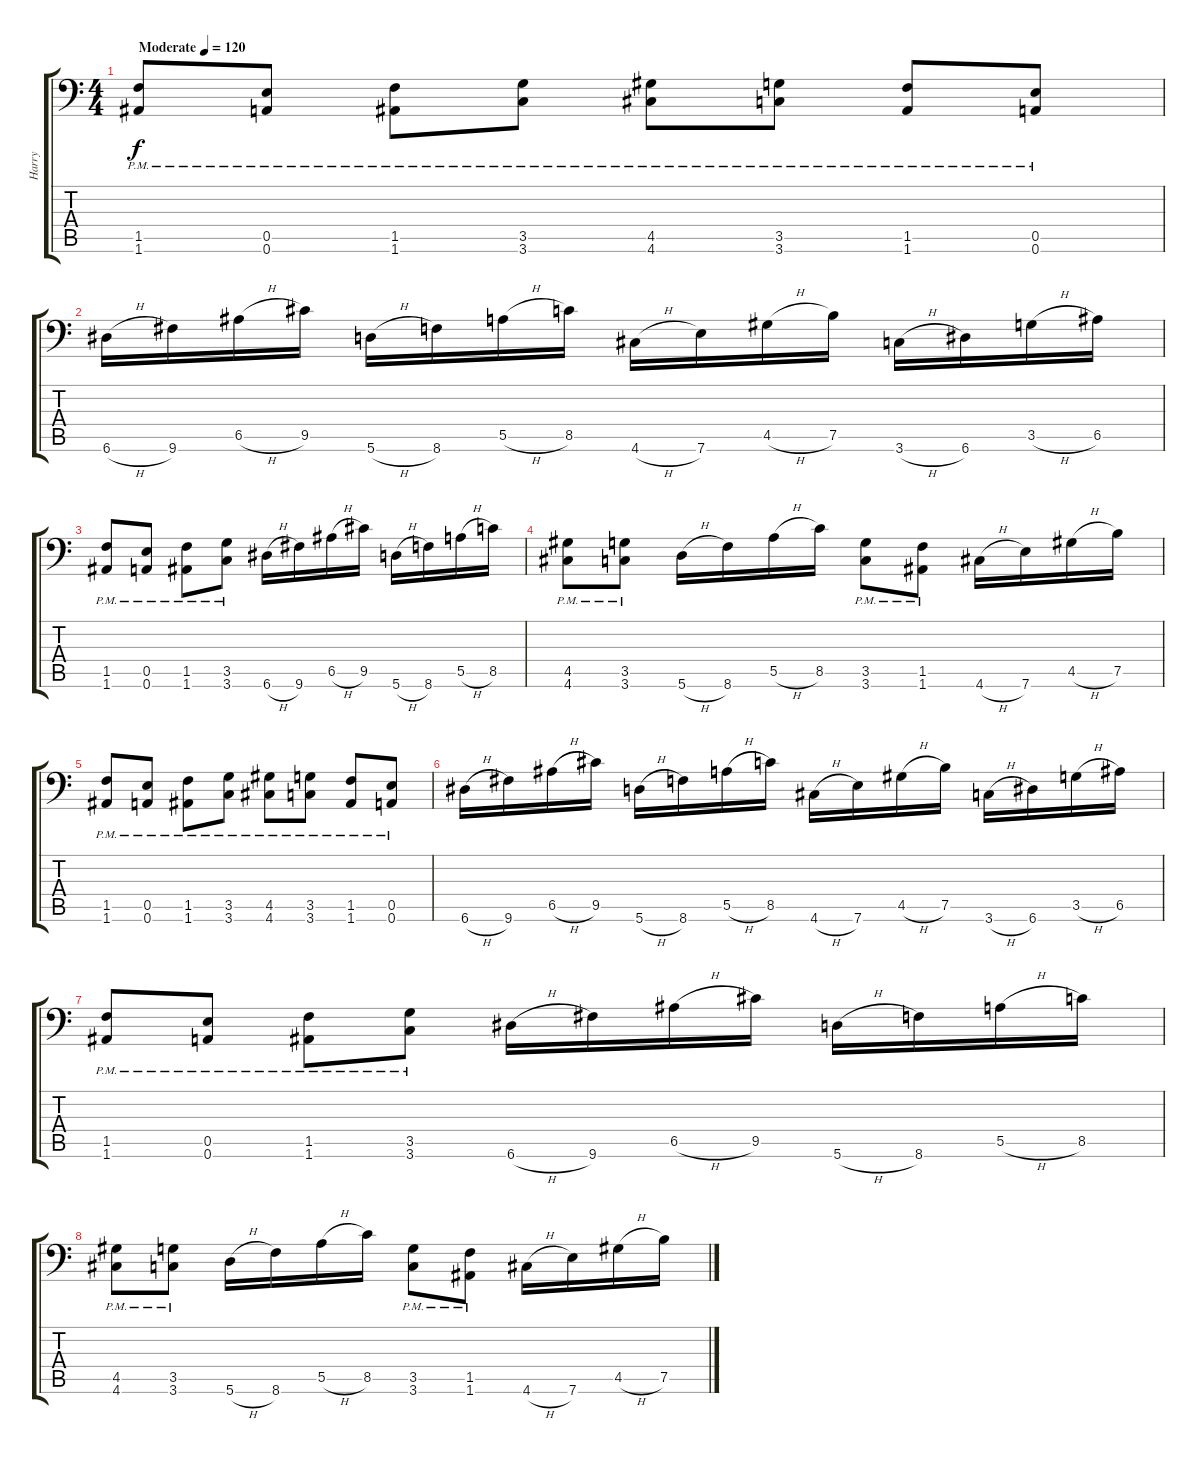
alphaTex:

\track ("Harry" "Harry") {instrument distortionguitar}
\staff {score tabs}
\tuning (B3 Gb3 D3 A2 E2 A1) {hide}
\ts (4 4)
\section ("" "")
\tempo (120 "Moderate")
\clef f4
\ks c
(1.5{pm} 1.6{pm}).8{dy f instrument distortionguitar} (0.5{pm} 0.6{pm}).8 (1.5{pm} 1.6{pm}).8 (3.5{pm} 3.6{pm}).8 (4.5{pm} 4.6{pm}).8 (3.5{pm} 3.6{pm}).8 (1.5{pm} 1.6{pm}).8 (0.5{pm} 0.6{pm}).8 |
6.6{h}.16 9.6.16 6.5{h}.16 9.5.16 5.6{h}.16 8.6.16 5.5{h}.16 8.5.16 4.6{h}.16 7.6.16 4.5{h}.16 7.5.16 3.6{h}.16 6.6.16 3.5{h}.16 6.5.16 |
(1.5{pm} 1.6{pm}).8 (0.5{pm} 0.6{pm}).8 (1.5{pm} 1.6{pm}).8 (3.5{pm} 3.6{pm}).8 6.6{h}.16 9.6.16 6.5{h}.16 9.5.16 5.6{h}.16 8.6.16 5.5{h}.16 8.5.16 |
(4.5{pm} 4.6{pm}).8 (3.5{pm} 3.6{pm}).8 5.6{h}.16 8.6.16 5.5{h}.16 8.5.16 (3.5{pm} 3.6{pm}).8 (1.5{pm} 1.6{pm}).8 4.6{h}.16 7.6.16 4.5{h}.16 7.5.16 |
(1.5{pm} 1.6{pm}).8 (0.5{pm} 0.6{pm}).8 (1.5{pm} 1.6{pm}).8 (3.5{pm} 3.6{pm}).8 (4.5{pm} 4.6{pm}).8 (3.5{pm} 3.6{pm}).8 (1.5{pm} 1.6{pm}).8 (0.5{pm} 0.6{pm}).8 |
6.6{h}.16 9.6.16 6.5{h}.16 9.5.16 5.6{h}.16 8.6.16 5.5{h}.16 8.5.16 4.6{h}.16 7.6.16 4.5{h}.16 7.5.16 3.6{h}.16 6.6.16 3.5{h}.16 6.5.16 |
(1.5{pm} 1.6{pm}).8 (0.5{pm} 0.6{pm}).8 (1.5{pm} 1.6{pm}).8 (3.5{pm} 3.6{pm}).8 6.6{h}.16 9.6.16 6.5{h}.16 9.5.16 5.6{h}.16 8.6.16 5.5{h}.16 8.5.16 |
(4.5{pm} 4.6{pm}).8 (3.5{pm} 3.6{pm}).8 5.6{h}.16 8.6.16 5.5{h}.16 8.5.16 (3.5{pm} 3.6{pm}).8 (1.5{pm} 1.6{pm}).8 4.6{h}.16 7.6.16 4.5{h}.16 7.5.16
